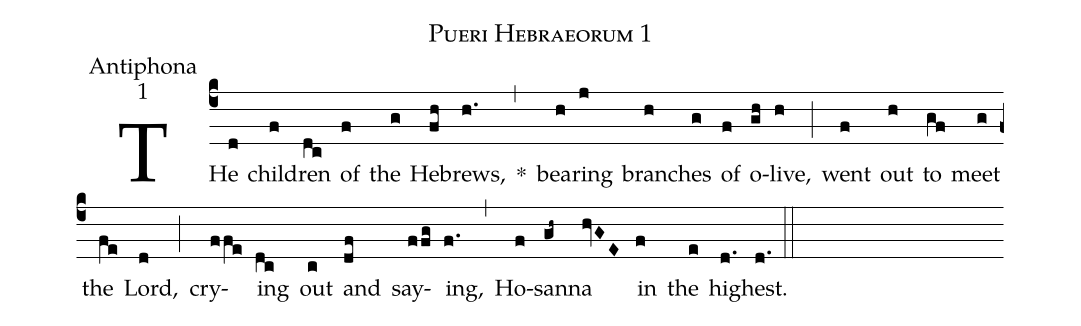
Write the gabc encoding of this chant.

name:Pueri Hebraeorum 1;
office-part:Antiphona;
mode:1;
%%
(c4) THe(d) chil(f)dren(dc) of(f) the(g) He(fh)brews,(h.1) *(,) bea(h)ring(j) bran(h)ches(g) of(f) o(gh)live,(h) (;) went(f) out(h) to(gf) meet(g) the(fe) Lord,(d) (;) cry(ffe)ing(dc) out(c) and(df) say(ffg)ing,(f.1) (,) Ho(f)san(gh~)na(hvGE) in(f) the(e) high(d.1)est.(d.1) (::)
